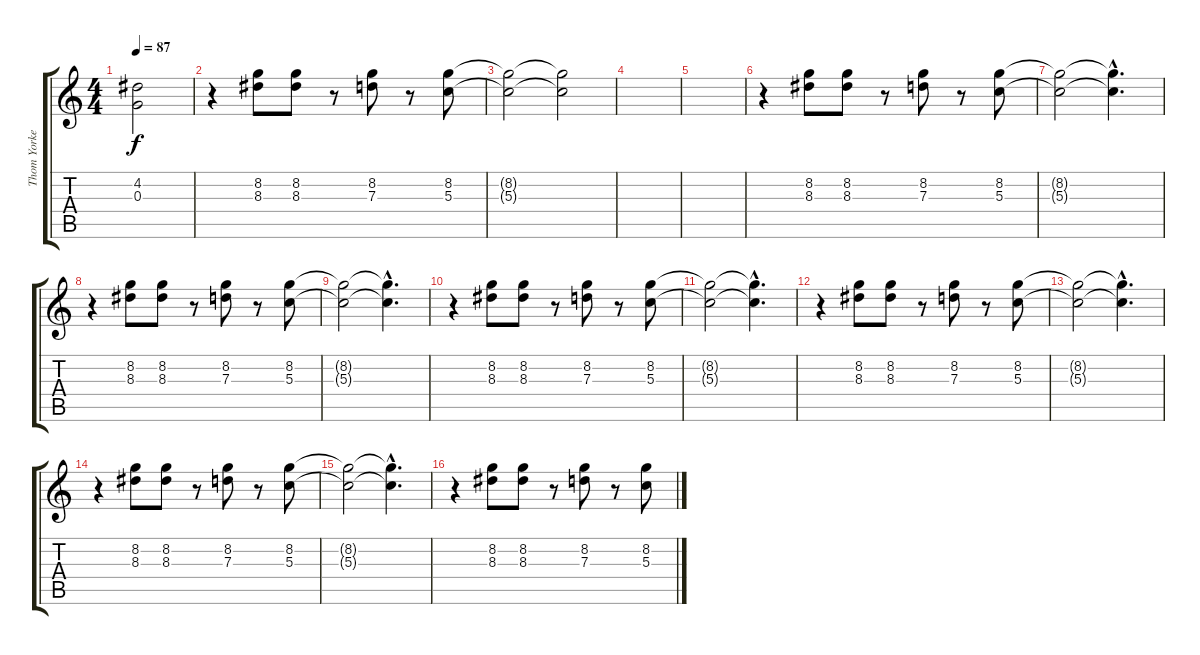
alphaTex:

\track ("Thom Yorke" "Thom Yorke") {instrument electricguitarjazz}
\staff {score tabs}
\tuning (E4 B3 G3 D3 A2 E2) {hide}
\ts (4 4)
\tempo 87
\clef g2
\ks c
(4.2{t} 0.3{t}).2{dy f} |
r.4 (8.2 8.3).8 (8.2 8.3).8 r.8 (8.2 7.3).8 r.8 (8.2 5.3).8 |
(8.2{t} 5.3{t}).2 (8.2{t} 5.3{t}).2 |
|
|
r.4 (8.2 8.3).8 (8.2 8.3).8 r.8 (8.2 7.3).8 r.8 (8.2 5.3).8 |
(8.2{t} 5.3{t}).2 (8.2{hac t} 5.3{hac t}).4{d} |
r.4 (8.2 8.3).8 (8.2 8.3).8 r.8 (8.2 7.3).8 r.8 (8.2 5.3).8 |
(8.2{t} 5.3{t}).2 (8.2{hac t} 5.3{hac t}).4{d} |
r.4 (8.2 8.3).8 (8.2 8.3).8 r.8 (8.2 7.3).8 r.8 (8.2 5.3).8 |
(8.2{t} 5.3{t}).2 (8.2{hac t} 5.3{hac t}).4{d} |
r.4 (8.2 8.3).8 (8.2 8.3).8 r.8 (8.2 7.3).8 r.8 (8.2 5.3).8 |
(8.2{t} 5.3{t}).2 (8.2{hac t} 5.3{hac t}).4{d} |
r.4 (8.2 8.3).8 (8.2 8.3).8 r.8 (8.2 7.3).8 r.8 (8.2 5.3).8 |
(8.2{t} 5.3{t}).2 (8.2{hac t} 5.3{hac t}).4{d} |
r.4 (8.2 8.3).8 (8.2 8.3).8 r.8 (8.2 7.3).8 r.8 (8.2 5.3).8
